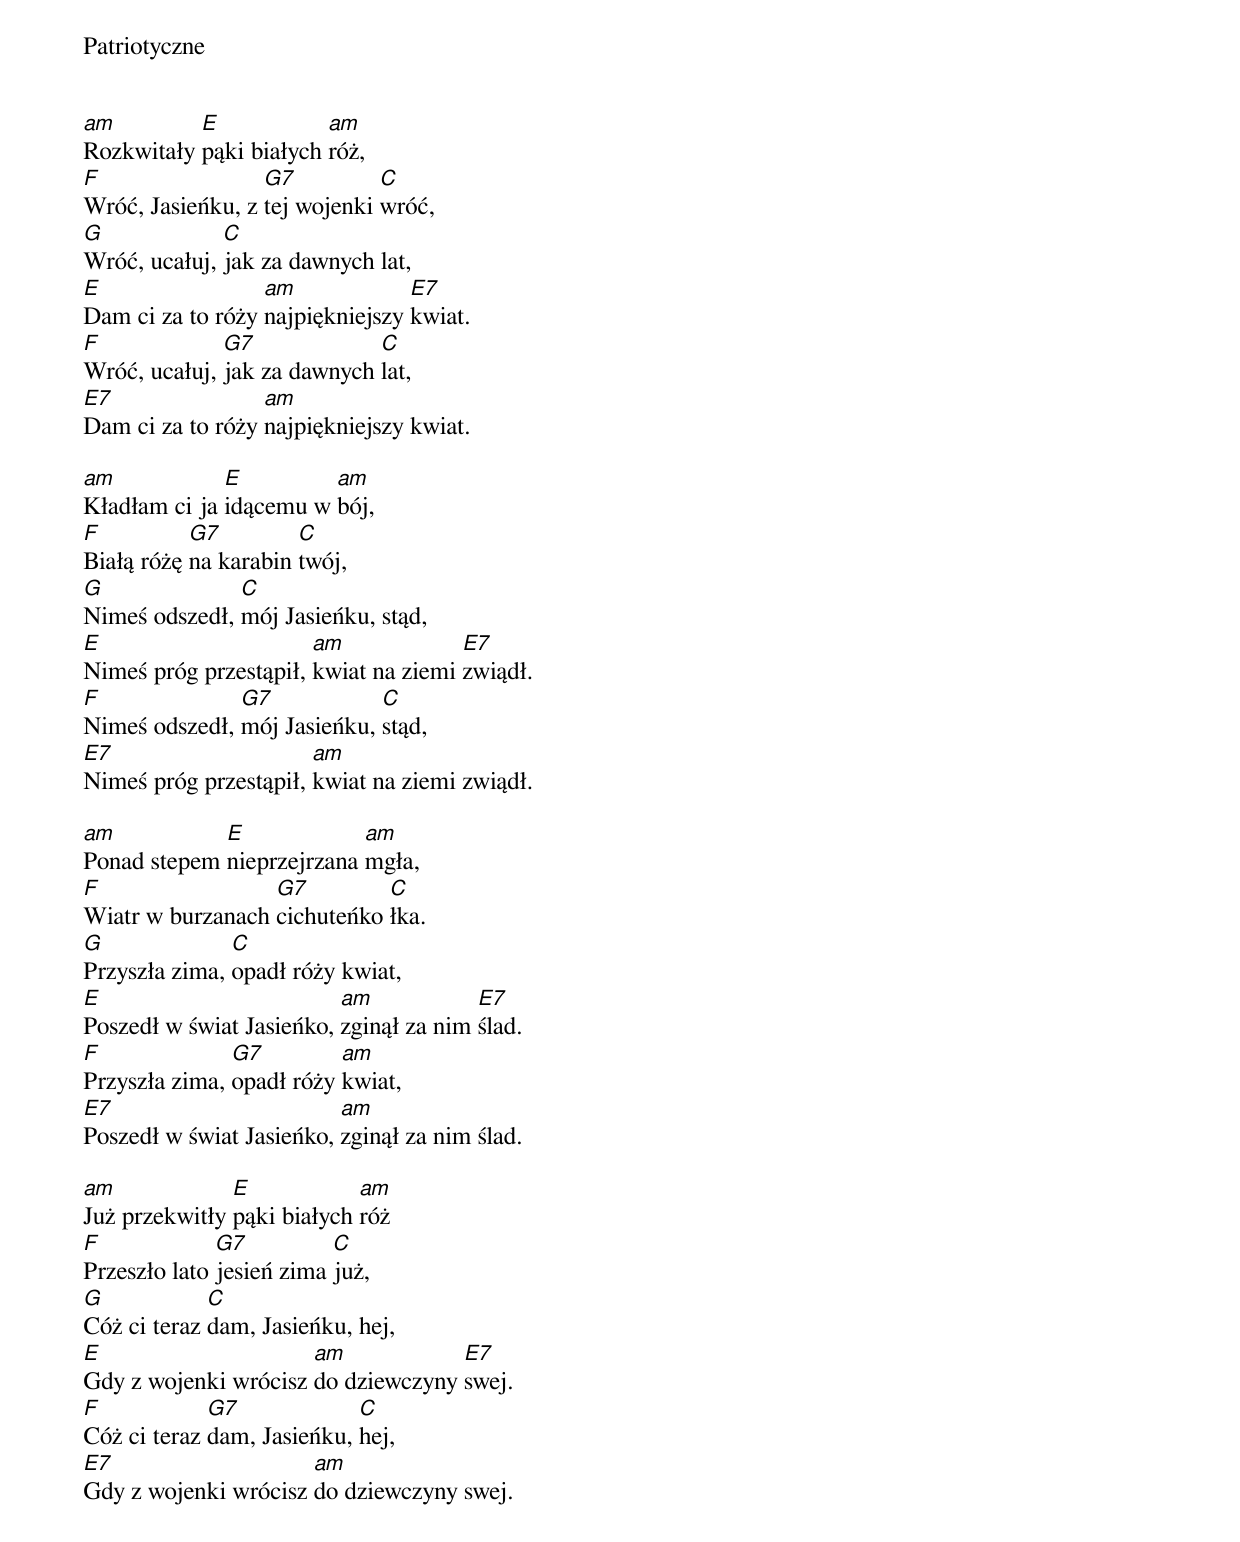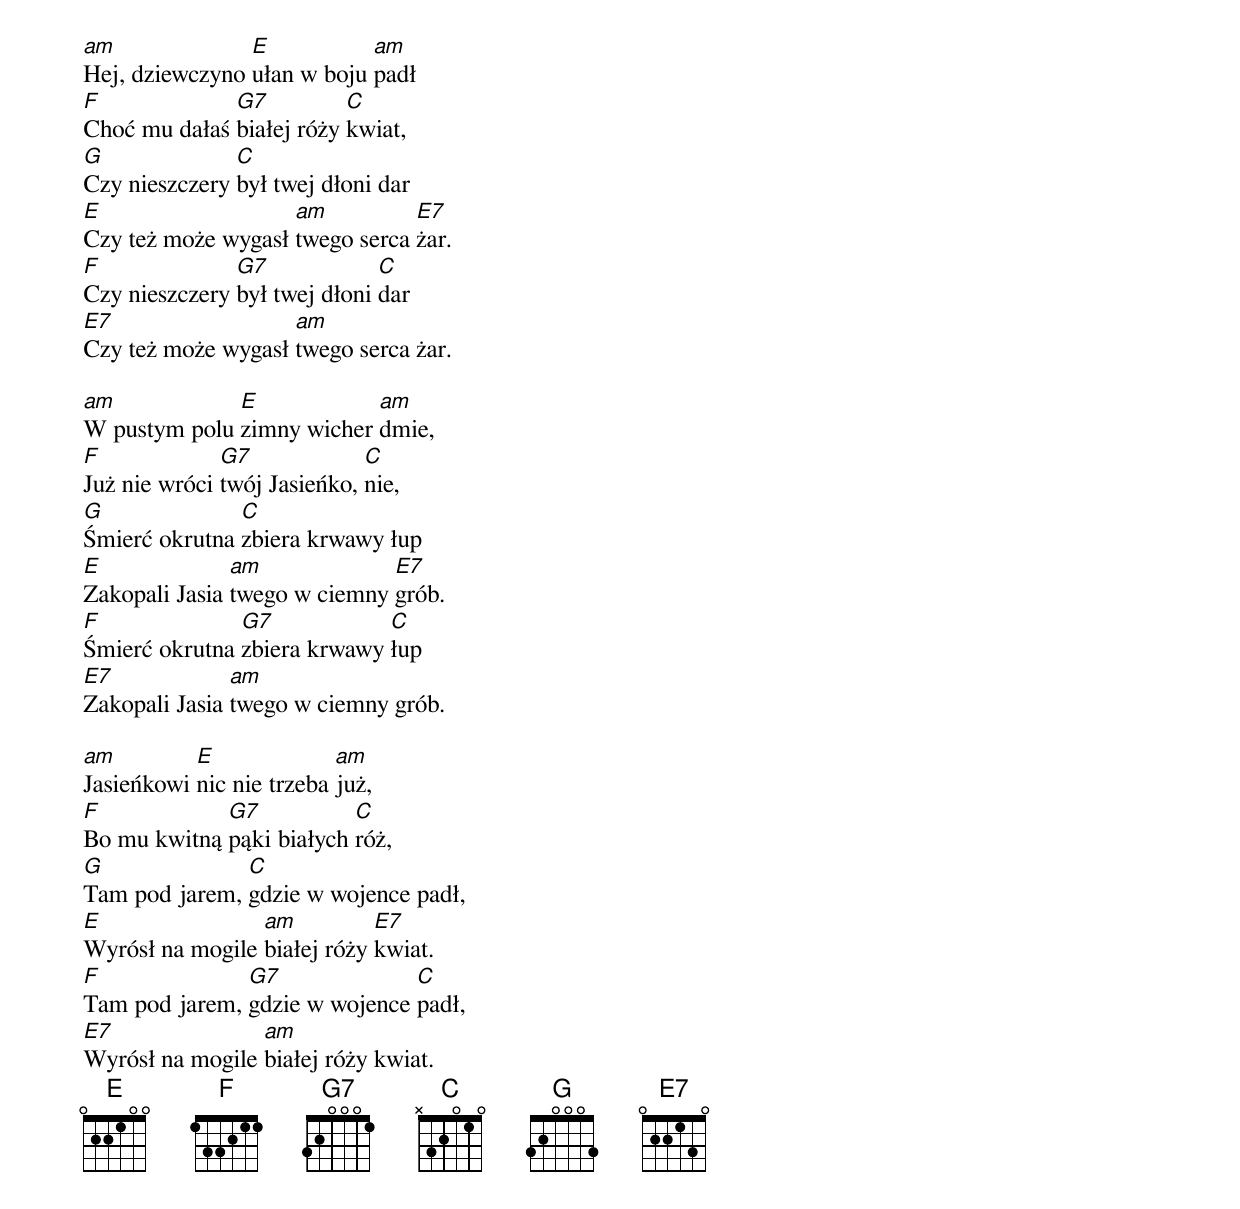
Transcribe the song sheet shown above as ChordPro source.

Patriotyczne


[am]Rozkwitały [E]pąki białych [am]róż,
[F]Wróć, Jasieńku, z [G7]tej wojenki [C]wróć,
[G]Wróć, ucałuj, [C]jak za dawnych lat,
[E]Dam ci za to róży [am]najpiękniejszy [E7]kwiat.
[F]Wróć, ucałuj, [G7]jak za dawnych [C]lat,
[E7]Dam ci za to róży [am]najpiękniejszy kwiat.

[am]Kładłam ci ja [E]idącemu w [am]bój,
[F]Białą różę [G7]na karabin [C]twój,
[G]Nimeś odszedł, [C]mój Jasieńku, stąd,
[E]Nimeś próg przestąpił, [am]kwiat na ziemi [E7]zwiądł.
[F]Nimeś odszedł, [G7]mój Jasieńku, [C]stąd,
[E7]Nimeś próg przestąpił, [am]kwiat na ziemi zwiądł.

[am]Ponad stepem [E]nieprzejrzana [am]mgła,
[F]Wiatr w burzanach [G7]cichuteńko [C]łka.
[G]Przyszła zima, [C]opadł róży kwiat,
[E]Poszedł w świat Jasieńko, [am]zginął za nim [E7]ślad.
[F]Przyszła zima, [G7]opadł róży [am]kwiat,
[E7]Poszedł w świat Jasieńko, [am]zginął za nim ślad.

[am]Już przekwitły [E]pąki białych [am]róż
[F]Przeszło lato [G7]jesień zima [C]już,
[G]Cóż ci teraz [C]dam, Jasieńku, hej,
[E]Gdy z wojenki wrócisz [am]do dziewczyny [E7]swej.
[F]Cóż ci teraz [G7]dam, Jasieńku, [C]hej,
[E7]Gdy z wojenki wrócisz [am]do dziewczyny swej.

[am]Hej, dziewczyno [E]ułan w boju [am]padł
[F]Choć mu dałaś [G7]białej róży [C]kwiat,
[G]Czy nieszczery [C]był twej dłoni dar
[E]Czy też może wygasł [am]twego serca [E7]żar.
[F]Czy nieszczery [G7]był twej dłoni [C]dar
[E7]Czy też może wygasł [am]twego serca żar.

[am]W pustym polu [E]zimny wicher [am]dmie,
[F]Już nie wróci [G7]twój Jasieńko, [C]nie,
[G]Śmierć okrutna [C]zbiera krwawy łup
[E]Zakopali Jasia [am]twego w ciemny [E7]grób.
[F]Śmierć okrutna [G7]zbiera krwawy [C]łup
[E7]Zakopali Jasia [am]twego w ciemny grób.

[am]Jasieńkowi [E]nic nie trzeba [am]już,
[F]Bo mu kwitną [G7]pąki białych [C]róż,
[G]Tam pod jarem, [C]gdzie w wojence padł,
[E]Wyrósł na mogile [am]białej róży [E7]kwiat.
[F]Tam pod jarem, [G7]gdzie w wojence [C]padł,
[E7]Wyrósł na mogile [am]białej róży kwiat.
